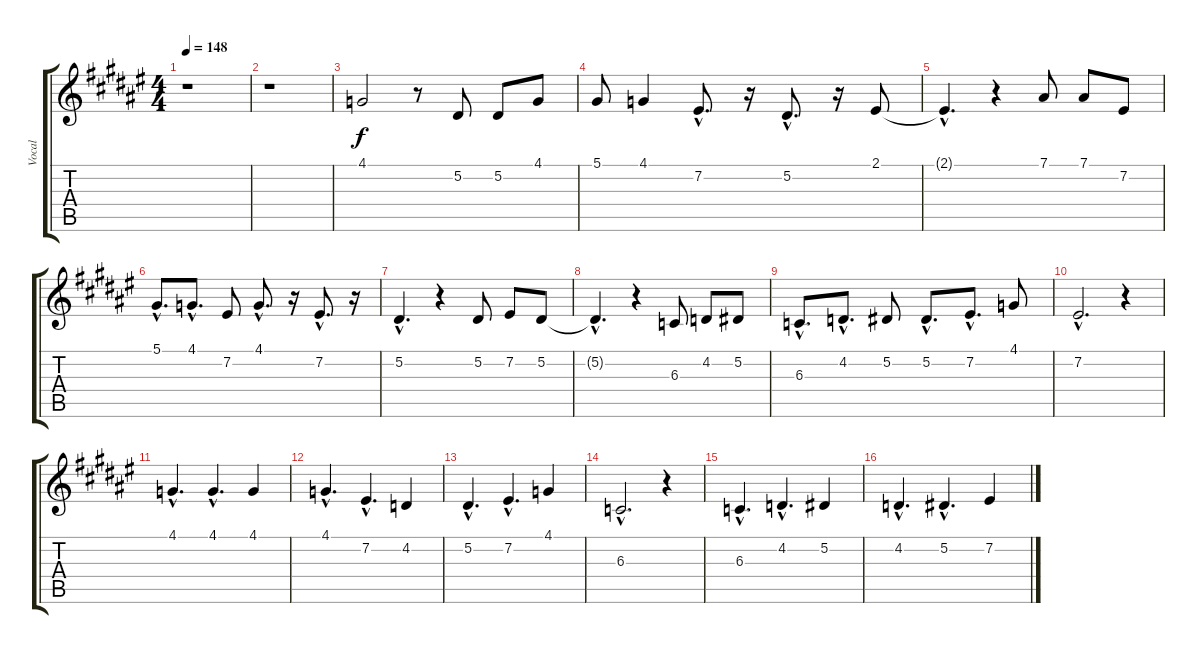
\track ("Vocal" "Vocal") {instrument oboe}
\staff {score tabs}
\tuning (Eb4 Bb3 Gb3 Db3 Ab2 Eb2) {hide}
\ts (4 4)
\tempo 148
\clef g2
\ks d#minor
r.1{dy f} |
r.1 |
4.1.2 r.8 5.2.8 5.2.8 4.1.8 |
5.1.8 4.1.4 7.2{hac}.8{d} r.16 5.2{hac}.8{d} r.16 2.1.8 |
2.1{hac t}.4{d} r.4 7.1.8 7.1.8 7.2.8 |
5.1{hac}.8{d} 4.1{hac}.8{d} 7.2.8 4.1{hac}.8{d} r.16 7.2{hac}.8{d} r.16 |
5.2{hac}.4{d} r.4 5.2.8 7.2.8 5.2.8 |
5.2{hac t}.4{d} r.4 6.3.8 4.2.8 5.2.8 |
6.3{hac}.8{d} 4.2{hac}.8{d} 5.2.8 5.2{hac}.8{d} 7.2{hac}.8{d} 4.1.8 |
7.2{hac}.2{d} r.4 |
4.1{hac}.4{d} 4.1{hac}.4{d} 4.1.4 |
4.1{hac}.4{d} 7.2{hac}.4{d} 4.2.4 |
5.2{hac}.4{d} 7.2{hac}.4{d} 4.1.4 |
6.3{hac}.2{d} r.4 |
6.3{hac}.4{d} 4.2{hac}.4{d} 5.2.4 |
4.2{hac}.4{d} 5.2{hac}.4{d} 7.2.4
